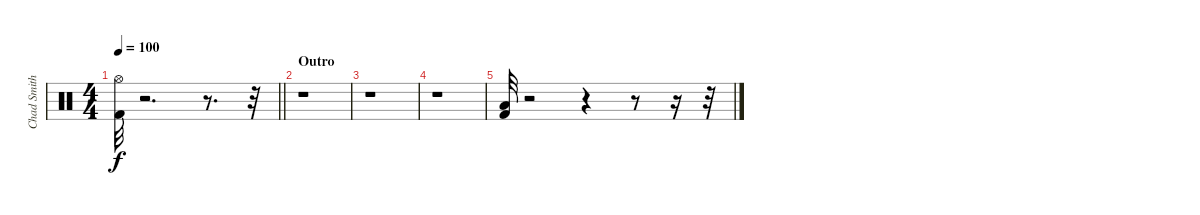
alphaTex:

\track ("Chad Smith (Drums)" "Chad Smith") {instrument percussion}
\staff {score}
\articulation defaults
\ts (4 4)
\tempo 100
\clef neutral
\barLineRight lightlight
\ks c
("Hi-Hat (open)" "Kick (hit) 2").32{dy f} r.2{d} r.8{d} r.32 |
\section ("" "Outro")
r.1 |
r.1 |
r.1 |
("Low Floor Tom (hit)" "Kick (hit) 2").32 r.2 r.4 r.8 r.16 r.32
